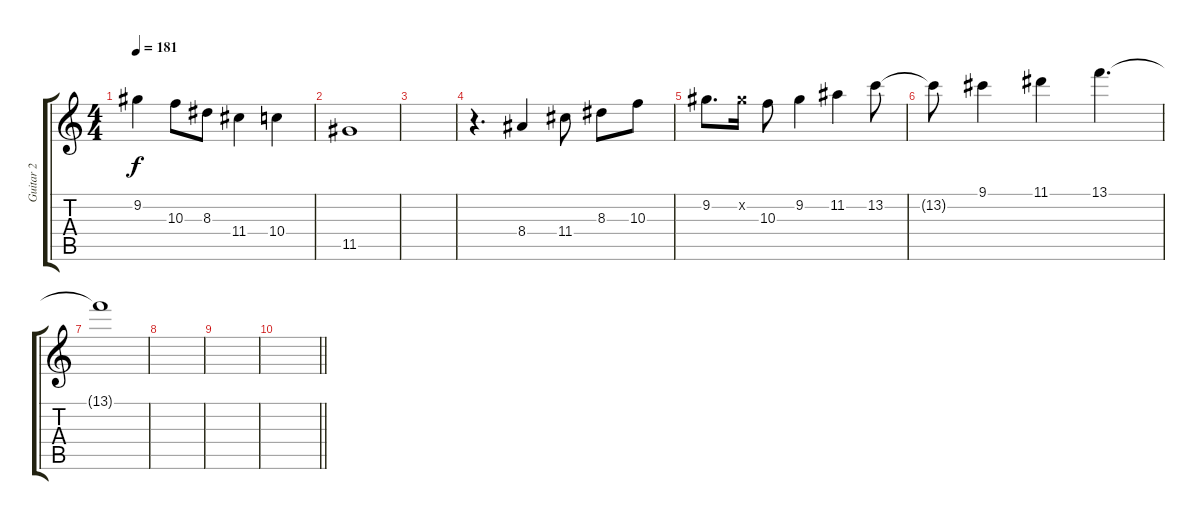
\track ("Guitar 2" "Guitar 2") {instrument distortionguitar}
\staff {score tabs}
\tuning (E4 B3 G3 D3 A2 E2) {hide}
\ts (4 4)
\tempo 181
\clef g2
\ks c
9.2{t}.4{dy f} 10.3.8 8.3.8 11.4.4 10.4.4 |
11.5.1 |
|
r.4{d} 8.4.4 11.4.8 8.3.8 10.3.8 |
9.2.8{d} 9.2{x}.16 10.3.8 9.2.4 11.2.4 13.2.8 |
13.2{t}.8 9.1.4 11.1.4 13.1.4{d} |
13.1{t}.1 |
|
|
\barLineRight lightlight
